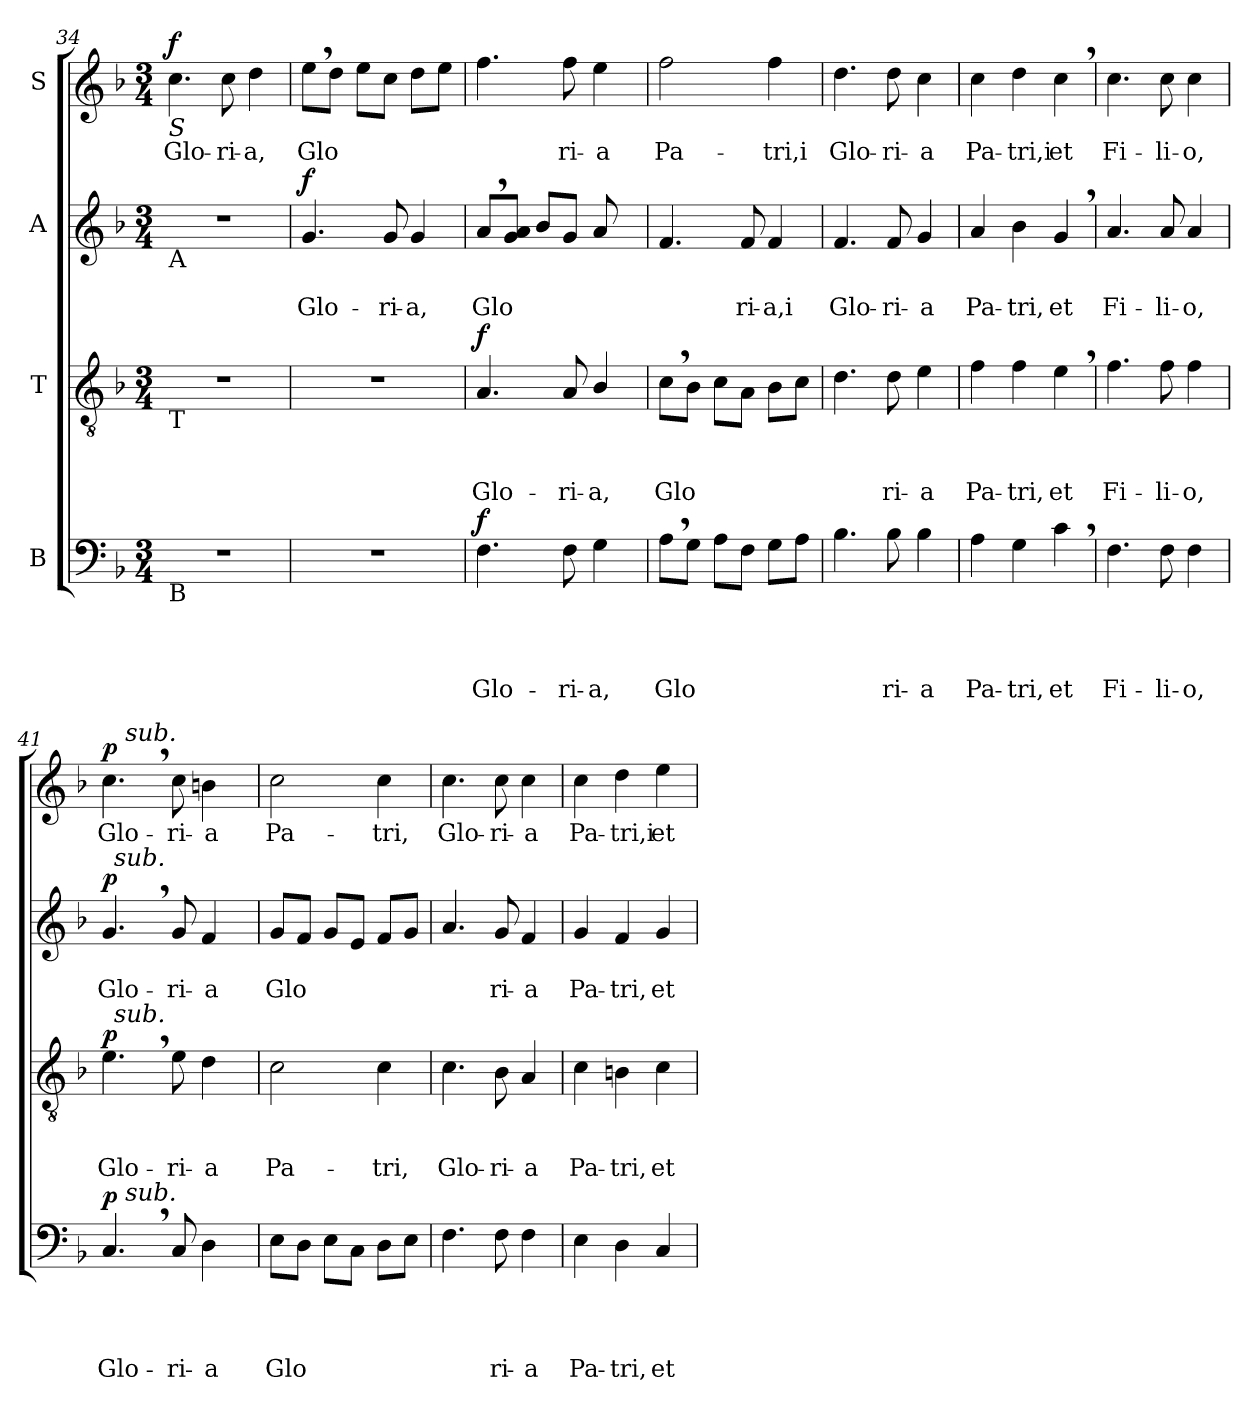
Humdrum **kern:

**kern	**text	**text	**text	**text	**dynam	**kern	**text	**text	**text	**dynam	**kern	**text	**text	**dynam	**kern	**text	**dynam
*part4	*part4	*part4	*part4	*part4	*part4	*part3	*part3	*part3	*part3	*part3	*part2	*part2	*part2	*part2	*part1	*part1	*part1
*staff4	*staff4	*staff4	*staff4	*staff4	*staff4	*staff3	*staff3	*staff3	*staff3	*staff3	*staff2	*staff2	*staff2	*staff2	*staff1	*staff1	*staff1
*I"B	*	*	*	*	*	*I"T	*	*	*	*	*I"A	*	*	*	*I"S	*	*
!!LO:LB:g=z
*clefF4	*	*	*	*	*	*clefGv2	*	*	*	*	*clefG2	*	*	*	*clefG2	*	*
*k[b-]	*	*	*	*	*	*k[b-]	*	*	*	*	*k[b-]	*	*	*	*k[b-]	*	*
*F:	*	*	*	*	*	*F:	*	*	*	*	*F:	*	*	*	*F:	*	*
*M3/4	*	*	*	*	*	*M3/4	*	*	*	*	*M3/4	*	*	*	*M3/4	*	*
=34	=34	=34	=34	=34	=34	=34	=34	=34	=34	=34	=34	=34	=34	=34	=34	=34	=34
!	!	!	!	!	!	!	!	!	!	!	!	!	!	!	!LO:TX:b:i:t=S	!	!
!	!	!	!	!	!	!	!	!	!	!	!LO:TX:b:t=A	!	!	!	!	!	!
!	!	!	!	!	!	!LO:TX:b:t=T	!	!	!	!	!	!	!	!	!	!	!
!LO:TX:b:t=B	!	!	!	!	!	!	!	!	!	!	!	!	!	!	!	!	!
!	!	!	!	!	!	!	!	!	!	!	!	!	!	!	!	!LO:LY:b	!LO:DY:a
2.r	.	.	.	.	.	2.r	.	.	.	.	2.r	.	.	.	4.cc\	Glo-	f
!	!	!	!	!	!	!	!	!	!	!	!	!	!	!	!	!LO:LY:b	!
.	.	.	.	.	.	.	.	.	.	.	.	.	.	.	8cc\	-ri-	.
!	!	!	!	!	!	!	!	!	!	!	!	!	!	!	!	!LO:LY:b	!
.	.	.	.	.	.	.	.	.	.	.	.	.	.	.	4dd\	-a,	.
=35	=35	=35	=35	=35	=35	=35	=35	=35	=35	=35	=35	=35	=35	=35	=35	=35	=35
!	!	!	!	!	!	!	!	!	!	!	!	!	!LO:LY:b	!LO:DY:a	!	!LO:LY:b	!
2.r	.	.	.	.	.	2.r	.	.	.	.	4.g/	.	Glo-	f	8ee,>\L	Glo	.
.	.	.	.	.	.	.	.	.	.	.	.	.	.	.	8dd\J	.	.
.	.	.	.	.	.	.	.	.	.	.	.	.	.	.	8ee\L	.	.
!	!	!	!	!	!	!	!	!	!	!	!	!	!LO:LY:b	!	!	!	!
.	.	.	.	.	.	.	.	.	.	.	8g/	.	-ri-	.	8cc\J	.	.
!	!	!	!	!	!	!	!	!	!	!	!	!	!LO:LY:b	!	!	!	!
.	.	.	.	.	.	.	.	.	.	.	4g/	.	-a,	.	8dd\L	.	.
.	.	.	.	.	.	.	.	.	.	.	.	.	.	.	8ee\J	.	.
=36	=36	=36	=36	=36	=36	=36	=36	=36	=36	=36	=36	=36	=36	=36	=36	=36	=36
!	!	!	!	!LO:LY:b	!LO:DY:a	!	!	!	!LO:LY:b	!LO:DY:a	!	!	!LO:LY:b	!	!	!	!
4.F\	.	.	.	Glo-	f	4.A/	.	.	Glo-	f	8a,</L	.	Glo	.	4.ff\	.	.
.	.	.	.	.	.	.	.	.	.	.	8g/ 8a/J	.	.	.	.	.	.
.	.	.	.	.	.	.	.	.	.	.	8b-/L	.	.	.	.	.	.
!	!	!	!	!LO:LY:b	!	!	!	!	!LO:LY:b	!	!	!	!	!	!	!LO:LY:b	!
8F\	.	.	.	-ri-	.	8A/	.	.	-ri-	.	8g/J	.	.	.	8ff\	ri-	.
!	!	!	!	!LO:LY:b	!	!	!	!	!LO:LY:b	!	!	!	!	!	!	!LO:LY:b	!
4G\	.	.	.	-a,	.	4B-/	.	.	-a,	.	8a/	.	.	.	4ee\	-a	.
.	.	.	.	.	.	.	.	.	.	.	8ryy	.	.	.	.	.	.
=37	=37	=37	=37	=37	=37	=37	=37	=37	=37	=37	=37	=37	=37	=37	=37	=37	=37
!	!	!	!	!LO:LY:b	!	!	!	!	!LO:LY:b	!	!	!	!	!	!	!LO:LY:b	!
8A,<\L	.	.	.	Glo	.	8c,<\L	.	.	Glo	.	4.f/	.	.	.	2ff\	Pa-	.
8G\J	.	.	.	.	.	8B-\J	.	.	.	.	.	.	.	.	.	.	.
8A\L	.	.	.	.	.	8c\L	.	.	.	.	.	.	.	.	.	.	.
!	!	!	!	!	!	!	!	!	!	!	!	!	!LO:LY:b	!	!	!	!
8F\J	.	.	.	.	.	8A\J	.	.	.	.	8f/	.	ri-	.	.	.	.
!	!	!	!	!	!	!	!	!	!	!	!	!	!LO:LY:b	!	!	!LO:LY:b	!
8G\L	.	.	.	.	.	8B-\L	.	.	.	.	4f/	.	-a,i	.	4ff\	-tri,i	.
8A\J	.	.	.	.	.	8c\J	.	.	.	.	.	.	.	.	.	.	.
=38	=38	=38	=38	=38	=38	=38	=38	=38	=38	=38	=38	=38	=38	=38	=38	=38	=38
!	!	!	!	!	!	!	!	!	!	!	!	!	!LO:LY:b	!	!	!LO:LY:b	!
4.B-\	.	.	.	.	.	4.d\	.	.	.	.	4.f/	.	Glo-	.	4.dd\	Glo-	.
!	!	!	!	!LO:LY:b	!	!	!	!	!LO:LY:b	!	!	!	!LO:LY:b	!	!	!LO:LY:b	!
8B-\	.	.	.	ri-	.	8d\	.	.	ri-	.	8f/	.	-ri-	.	8dd\	-ri-	.
!	!	!	!	!LO:LY:b	!	!	!	!	!LO:LY:b	!	!	!	!LO:LY:b	!	!	!LO:LY:b	!
4B-\	.	.	.	-a	.	4e\	.	.	-a	.	4g/	.	-a	.	4cc\	-a	.
!!LO:LB:g=z
=39	=39	=39	=39	=39	=39	=39	=39	=39	=39	=39	=39	=39	=39	=39	=39	=39	=39
!	!	!	!	!LO:LY:b	!	!	!	!	!LO:LY:b	!	!	!	!LO:LY:b	!	!	!LO:LY:b	!
4A\	.	.	.	Pa-	.	4f\	.	.	Pa-	.	4a/	.	Pa-	.	4cc\	Pa-	.
!	!	!	!	!LO:LY:b	!	!	!	!	!LO:LY:b	!	!	!	!LO:LY:b	!	!	!LO:LY:b	!
4G\	.	.	.	-tri,	.	4f\	.	.	-tri,	.	4b-\	.	-tri,	.	4dd\	-tri,i	.
!	!	!	!	!LO:LY:b	!	!	!	!	!LO:LY:b	!	!	!	!LO:LY:b	!	!	!LO:LY:b	!
4c,<\	.	.	.	et	.	4e,<\	.	.	et	.	4g,</	.	et	.	4cc,>\	et	.
=40	=40	=40	=40	=40	=40	=40	=40	=40	=40	=40	=40	=40	=40	=40	=40	=40	=40
!	!	!	!	!LO:LY:b	!	!	!	!	!LO:LY:b	!	!	!	!LO:LY:b	!	!	!LO:LY:b	!
4.F\	.	.	.	Fi-	.	4.f\	.	.	Fi-	.	4.a/	.	Fi-	.	4.cc\	Fi-	.
!	!	!	!	!LO:LY:b	!	!	!	!	!LO:LY:b	!	!	!	!LO:LY:b	!	!	!LO:LY:b	!
8F\	.	.	.	-li-	.	8f\	.	.	-li-	.	8a/	.	-li-	.	8cc\	-li-	.
!	!	!	!	!LO:LY:b	!	!	!	!	!LO:LY:b	!	!	!	!LO:LY:b	!	!	!LO:LY:b	!
4F\	.	.	.	-o,	.	4f\	.	.	-o,	.	4a/	.	-o,	.	4cc\	-o,	.
=41	=41	=41	=41	=41	=41	=41	=41	=41	=41	=41	=41	=41	=41	=41	=41	=41	=41
!	!	!	!	!LO:LY:b	!LO:DY:a	!	!	!	!LO:LY:b	!LO:DY:a	!	!	!LO:LY:b	!LO:DY:a	!	!LO:LY:b	!LO:DY:a
*^	*	*	*	*	*	*^	*	*	*	*	*^	*	*	*	*^	*	*
4.C,</	16ryy	.	.	.	Glo-	p	4.e,<\	32ryy	.	.	Glo-	p	4.g,</	32ryy	.	Glo-	p	4.cc,>\	16ryy	Glo-	p
!	!	!	!	!	!	!	!	!	!	!	!	!	!	!LO:TX:a:i:t=sub.	!	!	!	!	!	!	!
!	!	!	!	!	!	!	!	!LO:TX:a:i:t=sub.	!	!	!	!	!	!	!	!	!	!	!	!	!
.	.	.	.	.	.	.	.	2ryy	.	.	.	.	.	2ryy	.	.	.	.	.	.	.
!	!	!	!	!	!	!	!	!	!	!	!	!	!	!	!	!	!	!	!LO:TX:a:i:t=sub.	!	!
!	!LO:TX:a:i:t=sub.	!	!	!	!	!	!	!	!	!	!	!	!	!	!	!	!	!	!	!	!
.	2ryy	.	.	.	.	.	.	.	.	.	.	.	.	.	.	.	.	.	2ryy	.	.
!	!	!	!	!	!LO:LY:b	!	!	!	!	!	!LO:LY:b	!	!	!	!	!LO:LY:b	!	!	!	!LO:LY:b	!
8C/	.	.	.	.	-ri-	.	8e\	.	.	.	-ri-	.	8g/	.	.	-ri-	.	8cc\	.	-ri-	.
!	!	!	!	!	!LO:LY:b	!	!	!	!	!	!LO:LY:b	!	!	!	!	!LO:LY:b	!	!	!	!LO:LY:b	!
4D\	.	.	.	.	-a	.	4d\	.	.	.	-a	.	4f/	.	.	-a	.	4bn\	.	-a	.
.	.	.	.	.	.	.	.	8..ryy	.	.	.	.	.	8..ryy	.	.	.	.	.	.	.
.	8.ryy	.	.	.	.	.	.	.	.	.	.	.	.	.	.	.	.	.	8.ryy	.	.
=42	=42	=42	=42	=42	=42	=42	=42	=42	=42	=42	=42	=42	=42	=42	=42	=42	=42	=42	=42	=42	=42
!	!	!	!	!	!LO:LY:b	!	!	!	!	!	!LO:LY:b	!	!	!	!	!LO:LY:b	!	!	!	!LO:LY:b	!
*v	*v	*	*	*	*	*	*	*	*	*	*	*	*v	*v	*	*	*	*v	*v	*	*
*	*	*	*	*	*	*v	*v	*	*	*	*	*	*	*	*	*	*	*
8E\L	.	.	.	Glo	.	2c\	.	.	Pa-	.	8g/L	.	Glo	.	2cc\	Pa-	.
8D\J	.	.	.	.	.	.	.	.	.	.	8f/J	.	.	.	.	.	.
8E\L	.	.	.	.	.	.	.	.	.	.	8g/L	.	.	.	.	.	.
8C\J	.	.	.	.	.	.	.	.	.	.	8e/J	.	.	.	.	.	.
!	!	!	!	!	!	!	!	!	!LO:LY:b	!	!	!	!	!	!	!LO:LY:b	!
8D\L	.	.	.	.	.	4c\	.	.	-tri,	.	8f/L	.	.	.	4cc\	-tri,	.
8E\J	.	.	.	.	.	.	.	.	.	.	8g/J	.	.	.	.	.	.
=43	=43	=43	=43	=43	=43	=43	=43	=43	=43	=43	=43	=43	=43	=43	=43	=43	=43
!	!	!	!	!	!	!	!	!	!LO:LY:b	!	!	!	!	!	!	!LO:LY:b	!
4.F\	.	.	.	.	.	4.c\	.	.	Glo-	.	4.a/	.	.	.	4.cc\	Glo-	.
!	!	!	!	!LO:LY:b	!	!	!	!	!LO:LY:b	!	!	!	!LO:LY:b	!	!	!LO:LY:b	!
8F\	.	.	.	ri-	.	8B-\	.	.	-ri-	.	8g/	.	ri-	.	8cc\	-ri-	.
!	!	!	!	!LO:LY:b	!	!	!	!	!LO:LY:b	!	!	!	!LO:LY:b	!	!	!LO:LY:b	!
4F\	.	.	.	-a	.	4A/	.	.	-a	.	4f/	.	-a	.	4cc\	-a	.
=44	=44	=44	=44	=44	=44	=44	=44	=44	=44	=44	=44	=44	=44	=44	=44	=44	=44
!	!	!	!	!LO:LY:b	!	!	!	!	!LO:LY:b	!	!	!	!LO:LY:b	!	!	!LO:LY:b	!
4E\	.	.	.	Pa-	.	4c\	.	.	Pa-	.	4g/	.	Pa-	.	4cc\	Pa-	.
!	!	!	!	!LO:LY:b	!	!	!	!	!LO:LY:b	!	!	!	!LO:LY:b	!	!	!LO:LY:b	!
4D\	.	.	.	-tri,	.	4Bn\	.	.	-tri,	.	4f/	.	-tri,	.	4dd\	-tri,i	.
!	!	!	!	!LO:LY:b	!	!	!	!	!LO:LY:b	!	!	!	!LO:LY:b	!	!	!LO:LY:b	!
4C/	.	.	.	et	.	4c\	.	.	et	.	4g/	.	et	.	4ee\	et	.
=	=	=	=	=	=	=	=	=	=	=	=	=	=	=	=	=	=
*-	*-	*-	*-	*-	*-	*-	*-	*-	*-	*-	*-	*-	*-	*-	*-	*-	*-
